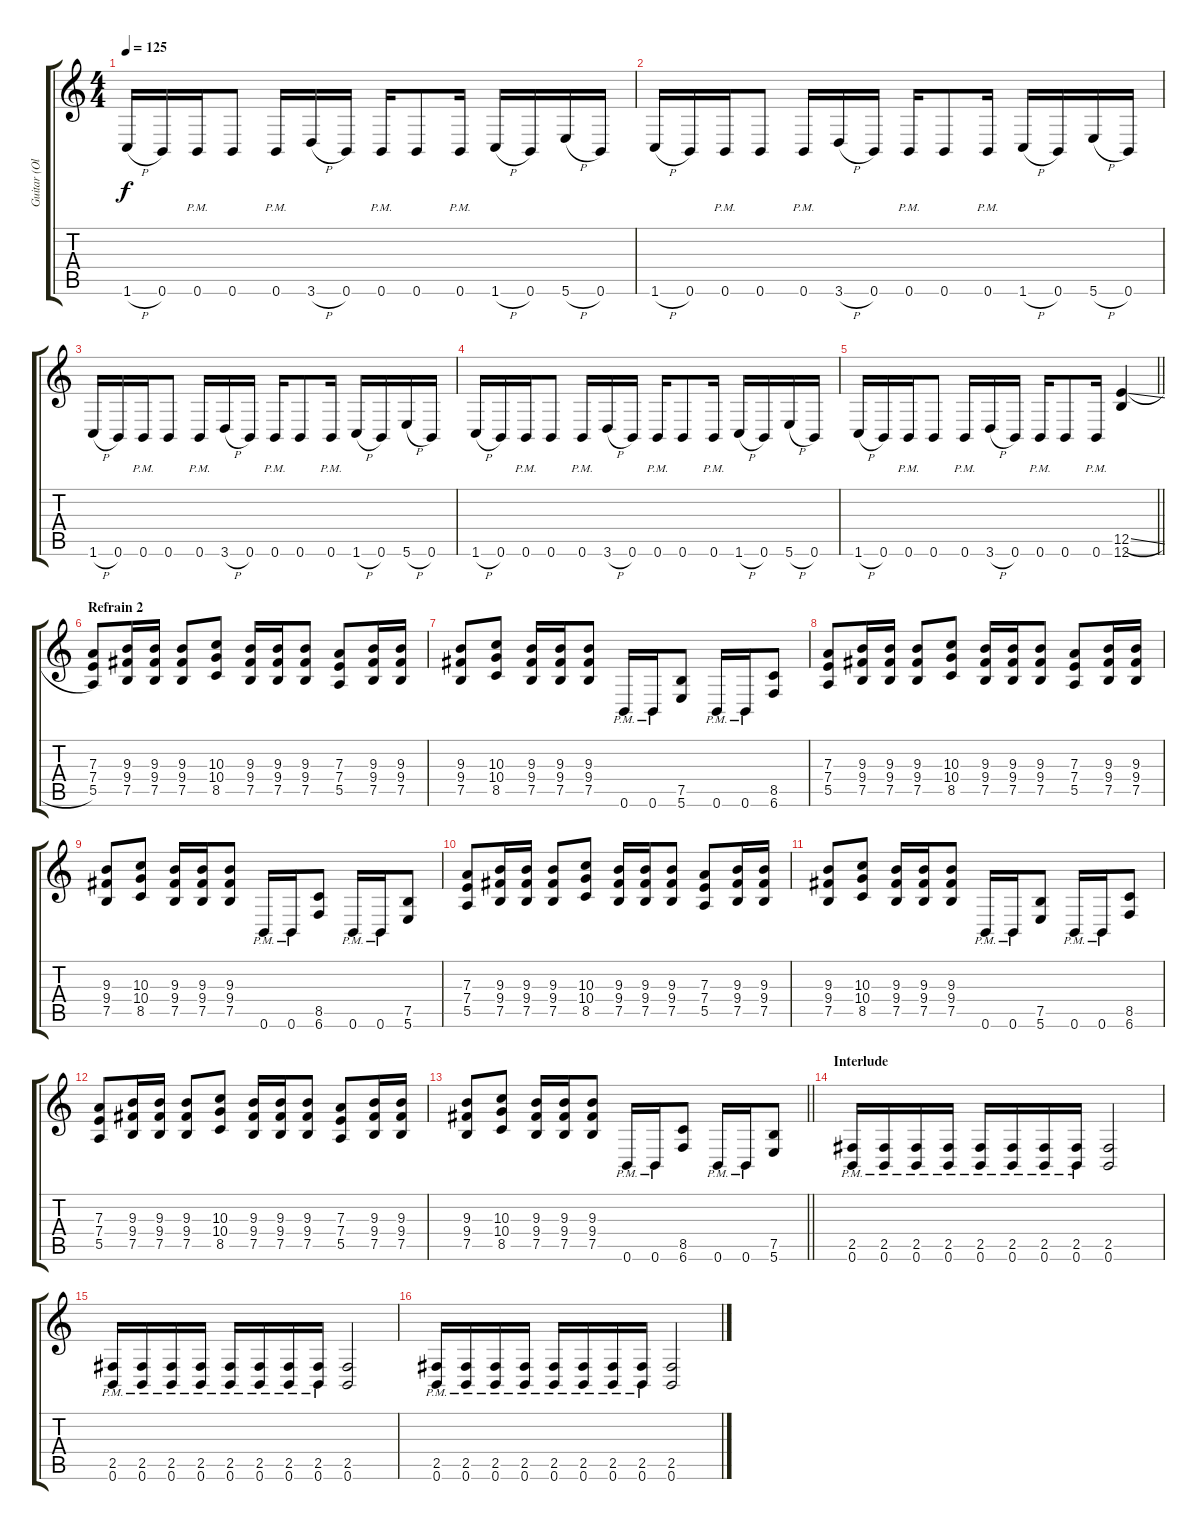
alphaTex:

\track ("Guitar (Ole)" "Guitar (Ol") {instrument distortionguitar}
\staff {score tabs}
\tuning (B3 Gb3 D3 A2 E2 B1) {hide}
\ts (4 4)
\tempo 125
\clef g2
\ks c
1.6{h}.16{dy f} 0.6.16 0.6{pm}.16 0.6.8 0.6{pm}.16 3.6{h}.16 0.6.16 0.6{pm}.16 0.6.8 0.6{pm}.16 1.6{h}.16 0.6.16 5.6{h}.16 0.6.16 |
1.6{h}.16 0.6.16 0.6{pm}.16 0.6.8 0.6{pm}.16 3.6{h}.16 0.6.16 0.6{pm}.16 0.6.8 0.6{pm}.16 1.6{h}.16 0.6.16 5.6{h}.16 0.6.16 |
1.6{h}.16 0.6.16 0.6{pm}.16 0.6.8 0.6{pm}.16 3.6{h}.16 0.6.16 0.6{pm}.16 0.6.8 0.6{pm}.16 1.6{h}.16 0.6.16 5.6{h}.16 0.6.16 |
1.6{h}.16 0.6.16 0.6{pm}.16 0.6.8 0.6{pm}.16 3.6{h}.16 0.6.16 0.6{pm}.16 0.6.8 0.6{pm}.16 1.6{h}.16 0.6.16 5.6{h}.16 0.6.16 |
\barLineRight lightlight
1.6{h}.16 0.6.16 0.6{pm}.16 0.6.8 0.6{pm}.16 3.6{h}.16 0.6.16 0.6{pm}.16 0.6.8 0.6{pm}.16 (12.5{sl} 12.6).4 |
\section ("" "Refrain 2")
(7.3 7.4 5.5).8 (9.3 9.4 7.5).16 (9.3 9.4 7.5).16 (9.3 9.4 7.5).8 (10.3 10.4 8.5).8 (9.3 9.4 7.5).16 (9.3 9.4 7.5).16 (9.3 9.4 7.5).8 (7.3 7.4 5.5).8 (9.3 9.4 7.5).16 (9.3 9.4 7.5).16 |
(9.3 9.4 7.5).8 (10.3 10.4 8.5).8 (9.3 9.4 7.5).16 (9.3 9.4 7.5).16 (9.3 9.4 7.5).8 0.6{pm}.16 0.6{pm}.16 (7.5 5.6).8 0.6{pm}.16 0.6{pm}.16 (8.5 6.6).8 |
(7.3 7.4 5.5).8 (9.3 9.4 7.5).16 (9.3 9.4 7.5).16 (9.3 9.4 7.5).8 (10.3 10.4 8.5).8 (9.3 9.4 7.5).16 (9.3 9.4 7.5).16 (9.3 9.4 7.5).8 (7.3 7.4 5.5).8 (9.3 9.4 7.5).16 (9.3 9.4 7.5).16 |
(9.3 9.4 7.5).8 (10.3 10.4 8.5).8 (9.3 9.4 7.5).16 (9.3 9.4 7.5).16 (9.3 9.4 7.5).8 0.6{pm}.16 0.6{pm}.16 (8.5 6.6).8 0.6{pm}.16 0.6{pm}.16 (7.5 5.6).8 |
(7.3 7.4 5.5).8 (9.3 9.4 7.5).16 (9.3 9.4 7.5).16 (9.3 9.4 7.5).8 (10.3 10.4 8.5).8 (9.3 9.4 7.5).16 (9.3 9.4 7.5).16 (9.3 9.4 7.5).8 (7.3 7.4 5.5).8 (9.3 9.4 7.5).16 (9.3 9.4 7.5).16 |
(9.3 9.4 7.5).8 (10.3 10.4 8.5).8 (9.3 9.4 7.5).16 (9.3 9.4 7.5).16 (9.3 9.4 7.5).8 0.6{pm}.16 0.6{pm}.16 (7.5 5.6).8 0.6{pm}.16 0.6{pm}.16 (8.5 6.6).8 |
(7.3 7.4 5.5).8 (9.3 9.4 7.5).16 (9.3 9.4 7.5).16 (9.3 9.4 7.5).8 (10.3 10.4 8.5).8 (9.3 9.4 7.5).16 (9.3 9.4 7.5).16 (9.3 9.4 7.5).8 (7.3 7.4 5.5).8 (9.3 9.4 7.5).16 (9.3 9.4 7.5).16 |
\barLineRight lightlight
(9.3 9.4 7.5).8 (10.3 10.4 8.5).8 (9.3 9.4 7.5).16 (9.3 9.4 7.5).16 (9.3 9.4 7.5).8 0.6{pm}.16 0.6{pm}.16 (8.5 6.6).8 0.6{pm}.16 0.6{pm}.16 (7.5 5.6).8 |
\section ("" "Interlude")
(2.5{pm} 0.6{pm}).16 (2.5{pm} 0.6{pm}).16 (2.5{pm} 0.6{pm}).16 (2.5{pm} 0.6{pm}).16 (2.5{pm} 0.6{pm}).16 (2.5{pm} 0.6{pm}).16 (2.5{pm} 0.6{pm}).16 (2.5{pm} 0.6{pm}).16 (2.5 0.6).2 |
(2.5{pm} 0.6{pm}).16 (2.5{pm} 0.6{pm}).16 (2.5{pm} 0.6{pm}).16 (2.5{pm} 0.6{pm}).16 (2.5{pm} 0.6{pm}).16 (2.5{pm} 0.6{pm}).16 (2.5{pm} 0.6{pm}).16 (2.5{pm} 0.6{pm}).16 (2.5 0.6).2 |
(2.5{pm} 0.6{pm}).16 (2.5{pm} 0.6{pm}).16 (2.5{pm} 0.6{pm}).16 (2.5{pm} 0.6{pm}).16 (2.5{pm} 0.6{pm}).16 (2.5{pm} 0.6{pm}).16 (2.5{pm} 0.6{pm}).16 (2.5{pm} 0.6{pm}).16 (2.5 0.6).2
